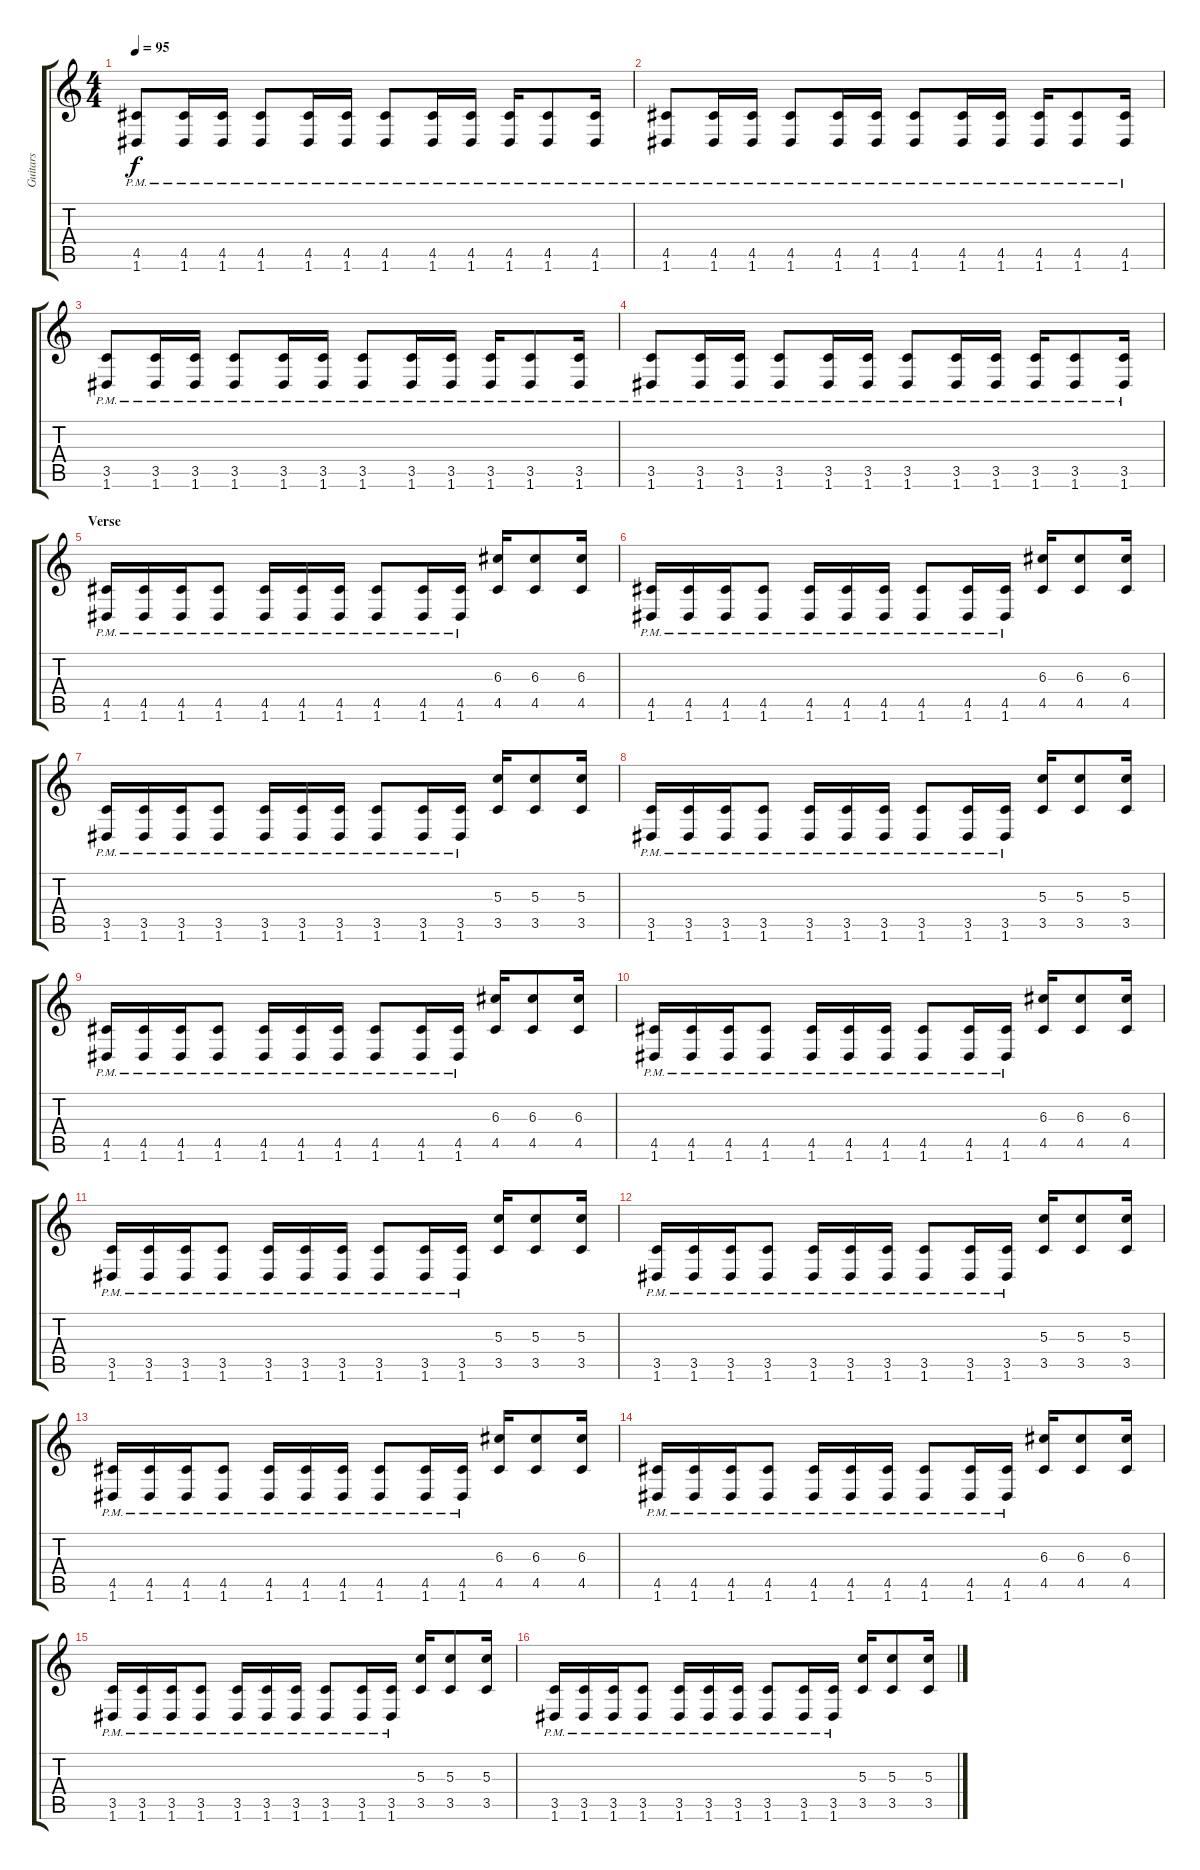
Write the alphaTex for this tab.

\track ("Guitars" "Guitars") {instrument distortionguitar}
\staff {score tabs}
\tuning (E4 B3 G3 D3 A2 D2) {hide}
\ts (4 4)
\tempo 95
\clef g2
\ks c
(4.5{pm} 1.6{pm}).8{dy f} (4.5{pm} 1.6{pm}).16 (4.5{pm} 1.6{pm}).16 (4.5{pm} 1.6{pm}).8 (4.5{pm} 1.6{pm}).16 (4.5{pm} 1.6{pm}).16 (4.5{pm} 1.6{pm}).8 (4.5{pm} 1.6{pm}).16 (4.5{pm} 1.6{pm}).16 (4.5{pm} 1.6{pm}).16 (4.5{pm} 1.6{pm}).8 (4.5{pm} 1.6{pm}).16 |
(4.5{pm} 1.6{pm}).8 (4.5{pm} 1.6{pm}).16 (4.5{pm} 1.6{pm}).16 (4.5{pm} 1.6{pm}).8 (4.5{pm} 1.6{pm}).16 (4.5{pm} 1.6{pm}).16 (4.5{pm} 1.6{pm}).8 (4.5{pm} 1.6{pm}).16 (4.5{pm} 1.6{pm}).16 (4.5{pm} 1.6{pm}).16 (4.5{pm} 1.6{pm}).8 (4.5{pm} 1.6{pm}).16 |
(3.5{pm} 1.6{pm}).8 (3.5{pm} 1.6{pm}).16 (3.5{pm} 1.6{pm}).16 (3.5{pm} 1.6{pm}).8 (3.5{pm} 1.6{pm}).16 (3.5{pm} 1.6{pm}).16 (3.5{pm} 1.6{pm}).8 (3.5{pm} 1.6{pm}).16 (3.5{pm} 1.6{pm}).16 (3.5{pm} 1.6{pm}).16 (3.5{pm} 1.6{pm}).8 (3.5{pm} 1.6{pm}).16 |
(3.5{pm} 1.6{pm}).8 (3.5{pm} 1.6{pm}).16 (3.5{pm} 1.6{pm}).16 (3.5{pm} 1.6{pm}).8 (3.5{pm} 1.6{pm}).16 (3.5{pm} 1.6{pm}).16 (3.5{pm} 1.6{pm}).8 (3.5{pm} 1.6{pm}).16 (3.5{pm} 1.6{pm}).16 (3.5{pm} 1.6{pm}).16 (3.5{pm} 1.6{pm}).8 (3.5{pm} 1.6{pm}).16 |
\section ("" "Verse")
(4.5{pm} 1.6{pm}).16 (4.5{pm} 1.6{pm}).16 (4.5{pm} 1.6{pm}).16 (4.5{pm} 1.6{pm}).8 (4.5{pm} 1.6{pm}).16 (4.5{pm} 1.6{pm}).16 (4.5{pm} 1.6{pm}).16 (4.5{pm} 1.6{pm}).8 (4.5{pm} 1.6{pm}).16 (4.5{pm} 1.6{pm}).16 (6.3 4.5).16 (6.3 4.5).8 (6.3 4.5).16 |
(4.5{pm} 1.6{pm}).16 (4.5{pm} 1.6{pm}).16 (4.5{pm} 1.6{pm}).16 (4.5{pm} 1.6{pm}).8 (4.5{pm} 1.6{pm}).16 (4.5{pm} 1.6{pm}).16 (4.5{pm} 1.6{pm}).16 (4.5{pm} 1.6{pm}).8 (4.5{pm} 1.6{pm}).16 (4.5{pm} 1.6{pm}).16 (6.3 4.5).16 (6.3 4.5).8 (6.3 4.5).16 |
(3.5{pm} 1.6{pm}).16 (3.5{pm} 1.6{pm}).16 (3.5{pm} 1.6{pm}).16 (3.5{pm} 1.6{pm}).8 (3.5{pm} 1.6{pm}).16 (3.5{pm} 1.6{pm}).16 (3.5{pm} 1.6{pm}).16 (3.5{pm} 1.6{pm}).8 (3.5{pm} 1.6{pm}).16 (3.5{pm} 1.6{pm}).16 (5.3 3.5).16 (5.3 3.5).8 (5.3 3.5).16 |
(3.5{pm} 1.6{pm}).16 (3.5{pm} 1.6{pm}).16 (3.5{pm} 1.6{pm}).16 (3.5{pm} 1.6{pm}).8 (3.5{pm} 1.6{pm}).16 (3.5{pm} 1.6{pm}).16 (3.5{pm} 1.6{pm}).16 (3.5{pm} 1.6{pm}).8 (3.5{pm} 1.6{pm}).16 (3.5{pm} 1.6{pm}).16 (5.3 3.5).16 (5.3 3.5).8 (5.3 3.5).16 |
(4.5{pm} 1.6{pm}).16 (4.5{pm} 1.6{pm}).16 (4.5{pm} 1.6{pm}).16 (4.5{pm} 1.6{pm}).8 (4.5{pm} 1.6{pm}).16 (4.5{pm} 1.6{pm}).16 (4.5{pm} 1.6{pm}).16 (4.5{pm} 1.6{pm}).8 (4.5{pm} 1.6{pm}).16 (4.5{pm} 1.6{pm}).16 (6.3 4.5).16 (6.3 4.5).8 (6.3 4.5).16 |
(4.5{pm} 1.6{pm}).16 (4.5{pm} 1.6{pm}).16 (4.5{pm} 1.6{pm}).16 (4.5{pm} 1.6{pm}).8 (4.5{pm} 1.6{pm}).16 (4.5{pm} 1.6{pm}).16 (4.5{pm} 1.6{pm}).16 (4.5{pm} 1.6{pm}).8 (4.5{pm} 1.6{pm}).16 (4.5{pm} 1.6{pm}).16 (6.3 4.5).16 (6.3 4.5).8 (6.3 4.5).16 |
(3.5{pm} 1.6{pm}).16 (3.5{pm} 1.6{pm}).16 (3.5{pm} 1.6{pm}).16 (3.5{pm} 1.6{pm}).8 (3.5{pm} 1.6{pm}).16 (3.5{pm} 1.6{pm}).16 (3.5{pm} 1.6{pm}).16 (3.5{pm} 1.6{pm}).8 (3.5{pm} 1.6{pm}).16 (3.5{pm} 1.6{pm}).16 (5.3 3.5).16 (5.3 3.5).8 (5.3 3.5).16 |
(3.5{pm} 1.6{pm}).16 (3.5{pm} 1.6{pm}).16 (3.5{pm} 1.6{pm}).16 (3.5{pm} 1.6{pm}).8 (3.5{pm} 1.6{pm}).16 (3.5{pm} 1.6{pm}).16 (3.5{pm} 1.6{pm}).16 (3.5{pm} 1.6{pm}).8 (3.5{pm} 1.6{pm}).16 (3.5{pm} 1.6{pm}).16 (5.3 3.5).16 (5.3 3.5).8 (5.3 3.5).16 |
(4.5{pm} 1.6{pm}).16 (4.5{pm} 1.6{pm}).16 (4.5{pm} 1.6{pm}).16 (4.5{pm} 1.6{pm}).8 (4.5{pm} 1.6{pm}).16 (4.5{pm} 1.6{pm}).16 (4.5{pm} 1.6{pm}).16 (4.5{pm} 1.6{pm}).8 (4.5{pm} 1.6{pm}).16 (4.5{pm} 1.6{pm}).16 (6.3 4.5).16 (6.3 4.5).8 (6.3 4.5).16 |
(4.5{pm} 1.6{pm}).16 (4.5{pm} 1.6{pm}).16 (4.5{pm} 1.6{pm}).16 (4.5{pm} 1.6{pm}).8 (4.5{pm} 1.6{pm}).16 (4.5{pm} 1.6{pm}).16 (4.5{pm} 1.6{pm}).16 (4.5{pm} 1.6{pm}).8 (4.5{pm} 1.6{pm}).16 (4.5{pm} 1.6{pm}).16 (6.3 4.5).16 (6.3 4.5).8 (6.3 4.5).16 |
(3.5{pm} 1.6{pm}).16 (3.5{pm} 1.6{pm}).16 (3.5{pm} 1.6{pm}).16 (3.5{pm} 1.6{pm}).8 (3.5{pm} 1.6{pm}).16 (3.5{pm} 1.6{pm}).16 (3.5{pm} 1.6{pm}).16 (3.5{pm} 1.6{pm}).8 (3.5{pm} 1.6{pm}).16 (3.5{pm} 1.6{pm}).16 (5.3 3.5).16 (5.3 3.5).8 (5.3 3.5).16 |
(3.5{pm} 1.6{pm}).16 (3.5{pm} 1.6{pm}).16 (3.5{pm} 1.6{pm}).16 (3.5{pm} 1.6{pm}).8 (3.5{pm} 1.6{pm}).16 (3.5{pm} 1.6{pm}).16 (3.5{pm} 1.6{pm}).16 (3.5{pm} 1.6{pm}).8 (3.5{pm} 1.6{pm}).16 (3.5{pm} 1.6{pm}).16 (5.3 3.5).16 (5.3 3.5).8 (5.3 3.5).16
